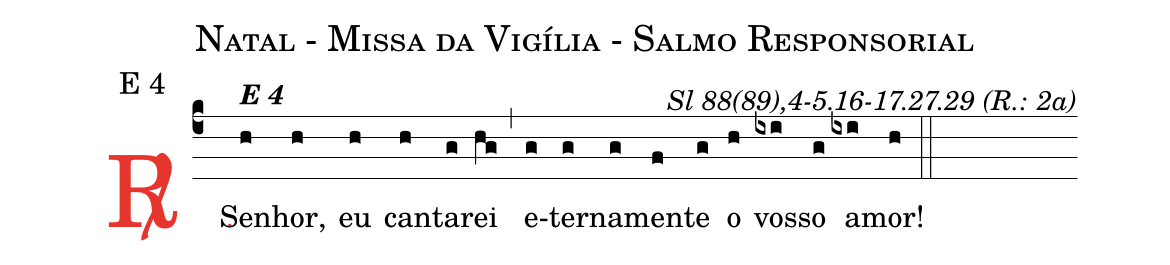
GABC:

name: Natal - Missa da Vigília - Salmo Responsorial;
mode: E 4;
commentary: Sl 88(89),4-5.16-17.27.29 (R.: 2a);
%%
(c4)

<c><sp>R/</sp>.</c>() Se<alt>\textbf{E 4}</alt>(h)nhor,(h) eu(h) can(h)ta(g)rei(hg) (,) e(g)ter(g)na(g)men(f)te(g) o(h) vos(ixi)so(g) a(ixi)mor!(h)

(::)
